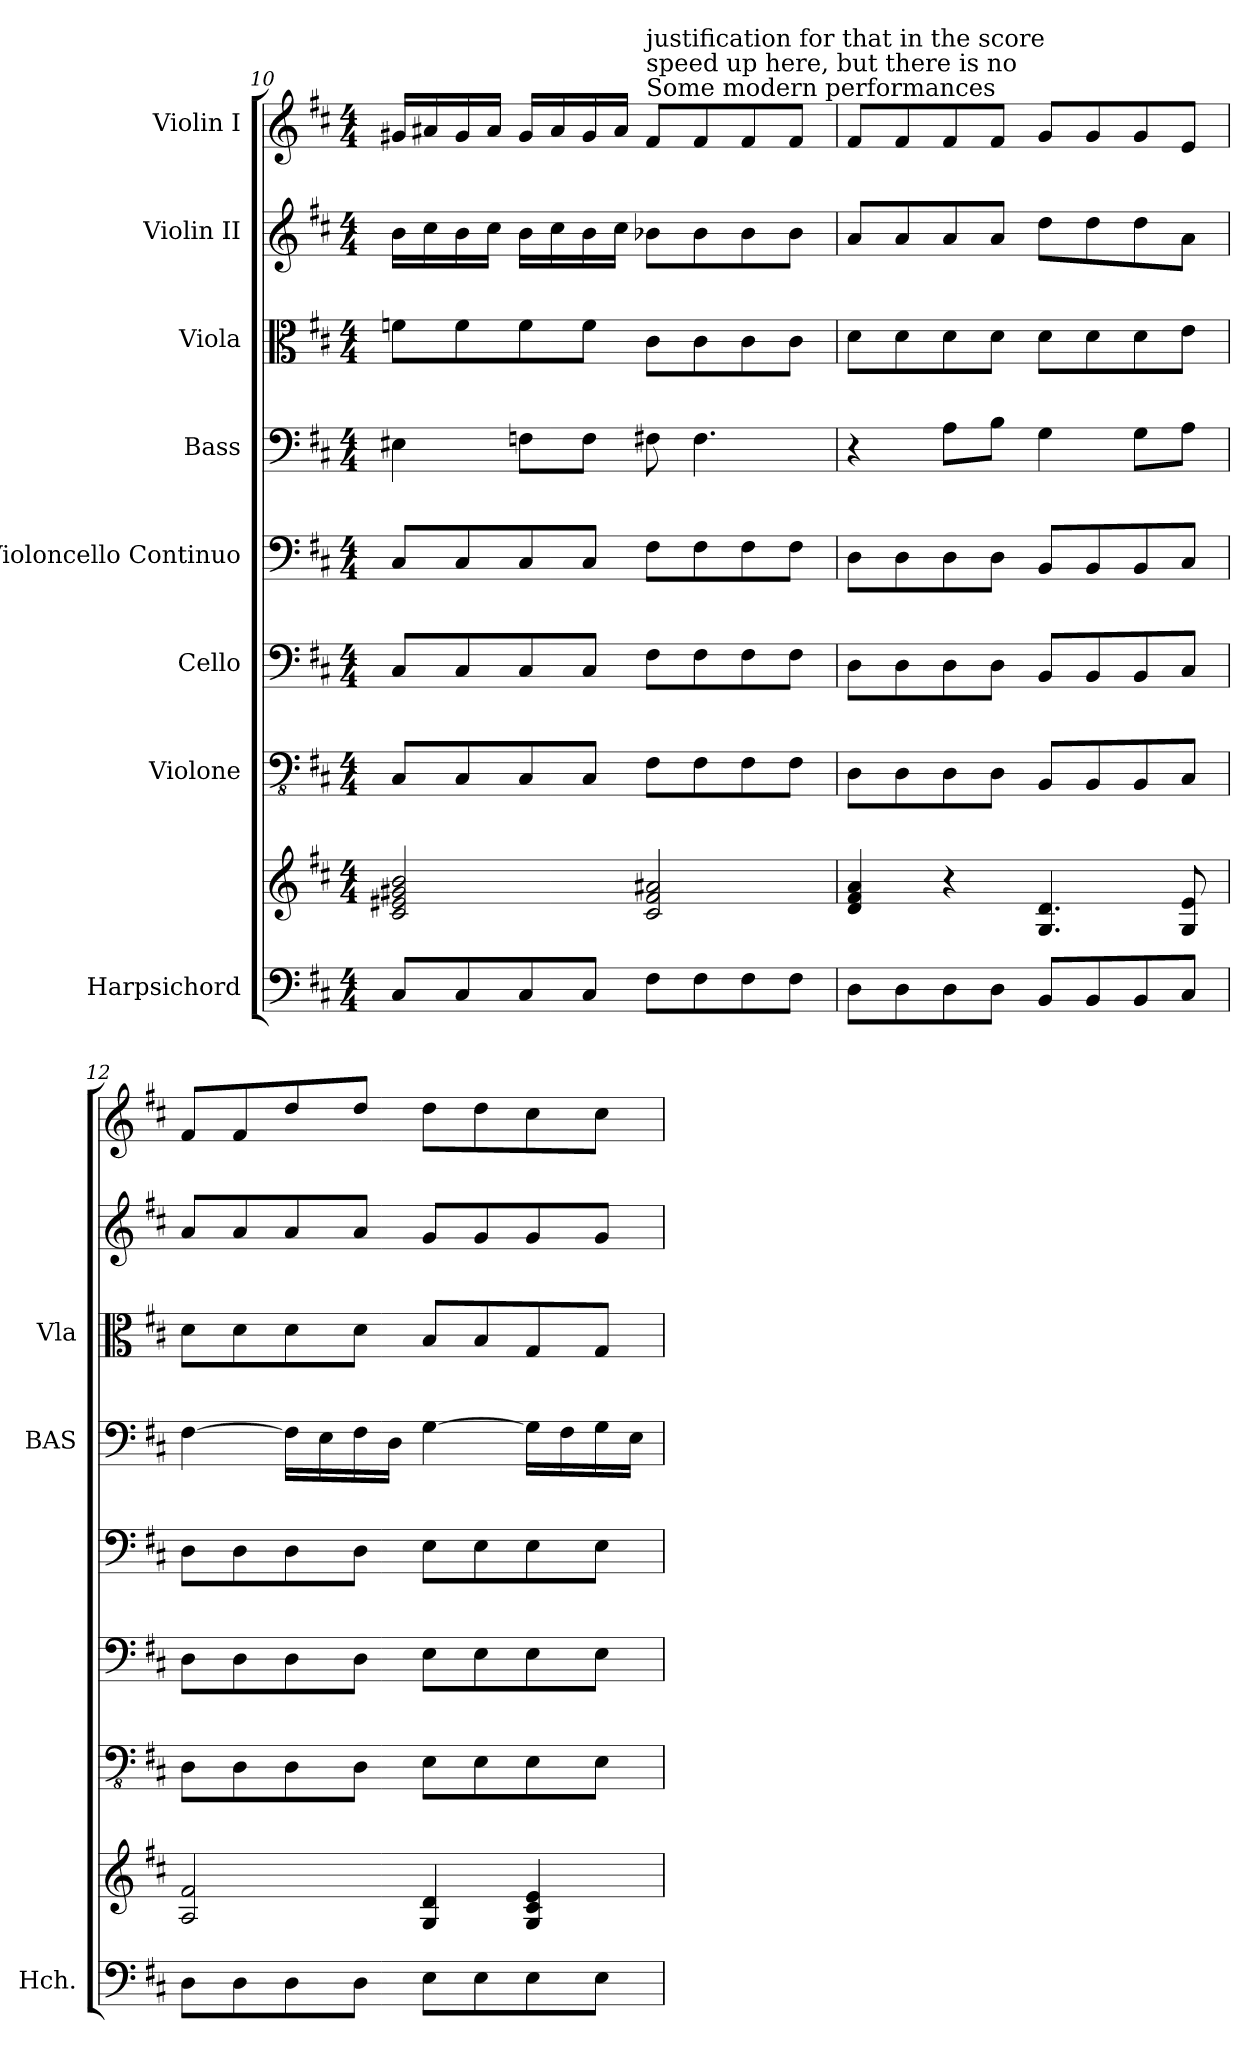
**kern	**kern	**kern	**kern	**kern	**kern	**kern	**kern	**kern
*part8	*part8	*part7	*part6	*part5	*part4	*part3	*part2	*part1
*staff9	*staff8	*staff7	*staff6	*staff5	*staff4	*staff3	*staff2	*staff1
*I"Harpsichord	*	*I"Violone	*I"Cello	*I"Violoncello Continuo	*I"Bass	*I"Viola	*I"Violin II	*I"Violin I
*I'Hch.	*	*	*	*	*I'BAS	*I'Vla	*	*
*clefF4	*clefG2	*clefFv4	*clefF4	*clefF4	*clefF4	*clefC3	*clefG2	*clefG2
*k[f#c#]	*k[f#c#]	*k[f#c#]	*k[f#c#]	*k[f#c#]	*k[f#c#]	*k[f#c#]	*k[f#c#]	*k[f#c#]
*M4/4	*M4/4	*M4/4	*M4/4	*M4/4	*M4/4	*M4/4	*M4/4	*M4/4
=10	=10	=10	=10	=10	=10	=10	=10	=10
8C#/L	2c#/ 2e#X/ 2g#X/ 2b/	8CC#/L	8C#/L	8C#/L	4E#X\	8fn\L	16b\LL	16g#X/LL
.	.	.	.	.	.	.	16cc#\	16a#X/
8C#/	.	8CC#/	8C#/	8C#/	.	8f\	16b\	16g#/
.	.	.	.	.	.	.	16cc#\JJ	16a#/JJ
8C#/	.	8CC#/	8C#/	8C#/	8Fn\L	8f\	16b\LL	16g#/LL
.	.	.	.	.	.	.	16cc#\	16a#/
8C#/J	.	8CC#/J	8C#/J	8C#/J	8F\J	8f\J	16b\	16g#/
.	.	.	.	.	.	.	16cc#\JJ	16a#/JJ
!	!	!	!	!	!	!	!	!LO:TX:t=Some modern performances
!	!	!	!	!	!	!	!	!LO:TX:t=speed up here, but there is no
!	!	!	!	!	!	!	!	!LO:TX:t=justification for that in the score
8F#\L	2c#/ 2f#/ 2a#X/	8FF#\L	8F#\L	8F#\L	8F#X\	8c#\L	8b-X\L	8f#/L
8F#\	.	8FF#\	8F#\	8F#\	4.F#\	8c#\	8b-\	8f#/
8F#\	.	8FF#\	8F#\	8F#\	.	8c#\	8b-\	8f#/
8F#\J	.	8FF#\J	8F#\J	8F#\J	.	8c#\J	8b-\J	8f#/J
=11	=11	=11	=11	=11	=11	=11	=11	=11
8D\L	4d/ 4f#/ 4a/	8DD\L	8D\L	8D\L	4r	8d\L	8a/L	8f#/L
8D\	.	8DD\	8D\	8D\	.	8d\	8a/	8f#/
8D\	4r	8DD\	8D\	8D\	8A\L	8d\	8a/	8f#/
8D\J	.	8DD\J	8D\J	8D\J	8B\J	8d\J	8a/J	8f#/J
8BB/L	4.G/ 4.d/	8BBB/L	8BB/L	8BB/L	4G\	8d\L	8dd\L	8g/L
8BB/	.	8BBB/	8BB/	8BB/	.	8d\	8dd\	8g/
8BB/	.	8BBB/	8BB/	8BB/	8G\L	8d\	8dd\	8g/
8C#/J	8G/ 8e/	8CC#/J	8C#/J	8C#/J	8A\J	8e\J	8a\J	8e/J
!!LO:PB:g=z
=12	=12	=12	=12	=12	=12	=12	=12	=12
8D\L	2A/ 2f#/	8DD\L	8D\L	8D\L	[4F#\	8d\L	8a/L	8f#/L
8D\	.	8DD\	8D\	8D\	.	8d\	8a/	8f#/
8D\	.	8DD\	8D\	8D\	16F#\LL]	8d\	8a/	8dd/
.	.	.	.	.	16E\	.	.	.
8D\J	.	8DD\J	8D\J	8D\J	16F#\	8d\J	8a/J	8dd/J
.	.	.	.	.	16D\JJ	.	.	.
8E\L	4G/ 4d/	8EE\L	8E\L	8E\L	[4G\	8B/L	8g/L	8dd\L
8E\	.	8EE\	8E\	8E\	.	8B/	8g/	8dd\
8E\	4G/ 4c#/ 4e/	8EE\	8E\	8E\	16G\LL]	8G/	8g/	8cc#\
.	.	.	.	.	16F#\	.	.	.
8E\J	.	8EE\J	8E\J	8E\J	16G\	8G/J	8g/J	8cc#\J
.	.	.	.	.	16E\JJ	.	.	.
=	=	=	=	=	=	=	=	=
*-	*-	*-	*-	*-	*-	*-	*-	*-
